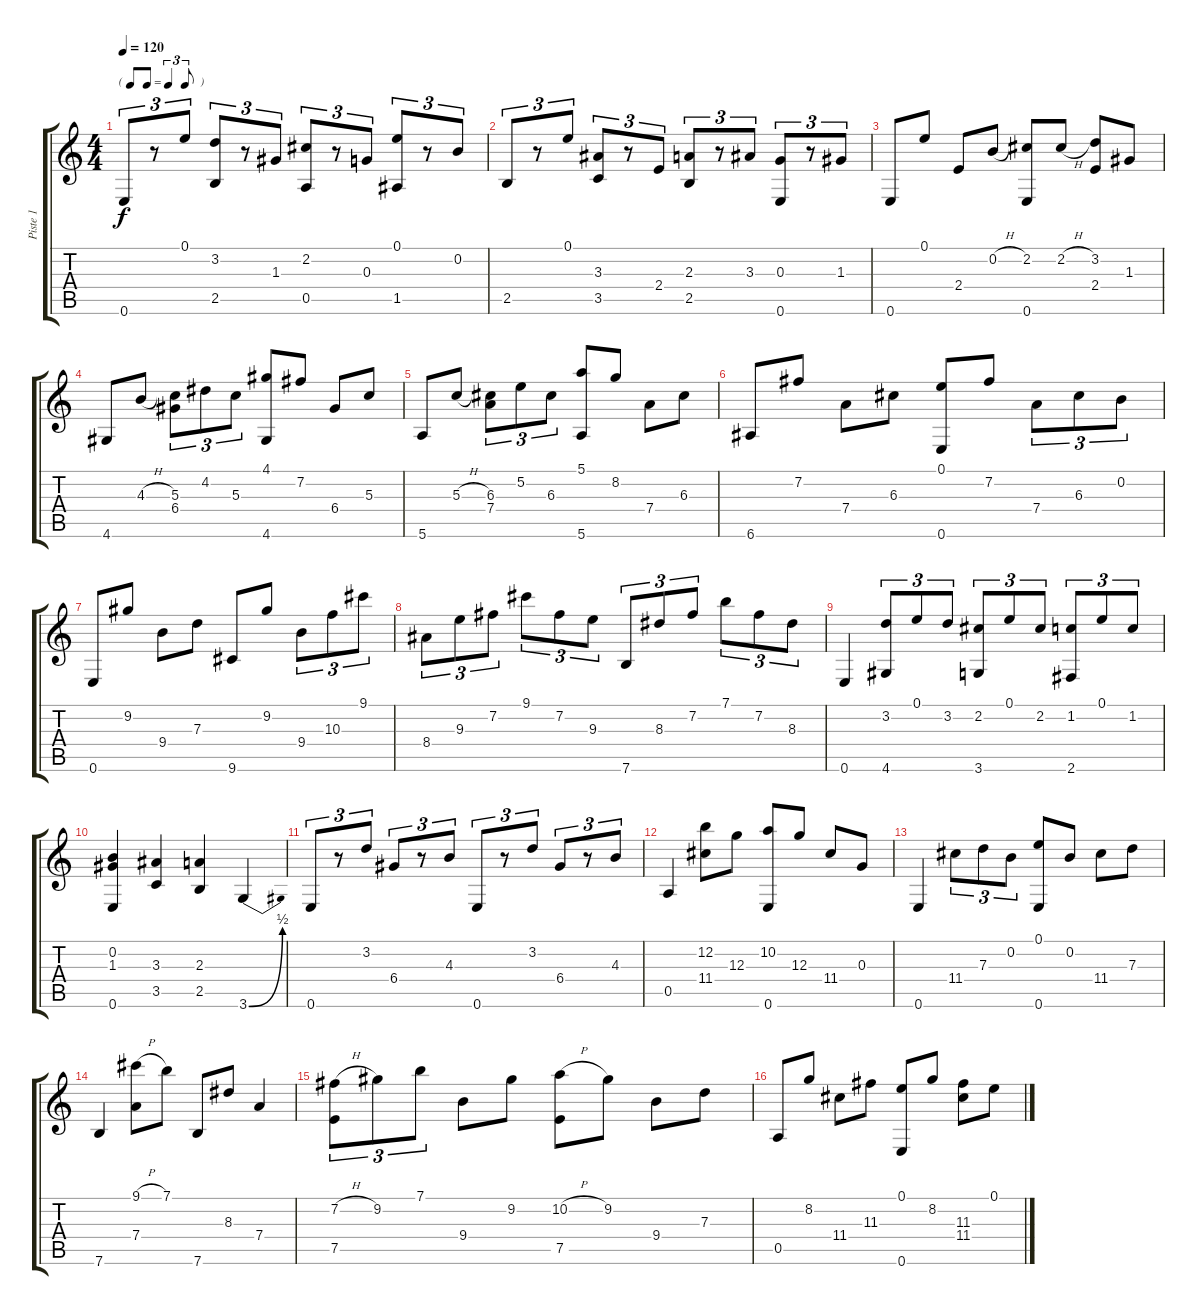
\track ("Piste 1" "Piste 1") {instrument acousticguitarnylon}
\staff {score tabs}
\tuning (E4 B3 G3 D3 A2 E2) {hide}
\ts (4 4)
\tf triplet8th
\tempo 120
\clef g2
\ks c
0.6.8{tu (3 2) dy f instrument acousticguitarnylon} r.8{tu (3 2)} 0.1.8{tu (3 2)} (3.2 2.5).8{tu (3 2)} r.8{tu (3 2)} 1.3.8{tu (3 2)} (2.2 0.5).8{tu (3 2)} r.8{tu (3 2)} 0.3.8{tu (3 2)} (0.1 1.5).8{tu (3 2)} r.8{tu (3 2)} 0.2.8{tu (3 2)} |
2.5.8{tu (3 2)} r.8{tu (3 2)} 0.1.8{tu (3 2)} (3.3 3.5).8{tu (3 2)} r.8{tu (3 2)} 2.4.8{tu (3 2)} (2.3 2.5).8{tu (3 2)} r.8{tu (3 2)} 3.3.8{tu (3 2)} (0.3 0.6).8{tu (3 2)} r.8{tu (3 2)} 1.3.8{tu (3 2)} |
0.6.8 0.1.8 2.4.8 0.2{h}.8 (2.2 0.6).8 2.2{h}.8 (3.2 2.4).8 1.3.8 |
4.6.8 4.3{h}.8 (5.3 6.4).8{tu (3 2)} 4.2.8{tu (3 2)} 5.3.8{tu (3 2)} (4.1 4.6).8 7.2.8 6.4.8 5.3.8 |
5.6.8 5.3{h}.8 (6.3 7.4).8{tu (3 2)} 5.2.8{tu (3 2)} 6.3.8{tu (3 2)} (5.1 5.6).8 8.2.8 7.4.8 6.3.8 |
6.6.8 7.2.8 7.4.8 6.3.8 (0.1 0.6).8 7.2.8 7.4.8{tu (3 2)} 6.3.8{tu (3 2)} 0.2.8{tu (3 2)} |
0.6.8 9.2.8 9.4.8 7.3.8 9.6.8 9.2.8 9.4.8{tu (3 2)} 10.3.8{tu (3 2)} 9.1.8{tu (3 2)} |
8.4.8{tu (3 2)} 9.3.8{tu (3 2)} 7.2.8{tu (3 2)} 9.1.8{tu (3 2)} 7.2.8{tu (3 2)} 9.3.8{tu (3 2)} 7.6.8{tu (3 2)} 8.3.8{tu (3 2)} 7.2.8{tu (3 2)} 7.1.8{tu (3 2)} 7.2.8{tu (3 2)} 8.3.8{tu (3 2)} |
0.6.4 (3.2 4.6).8{tu (3 2)} 0.1.8{tu (3 2)} 3.2.8{tu (3 2)} (2.2 3.6).8{tu (3 2)} 0.1.8{tu (3 2)} 2.2.8{tu (3 2)} (1.2 2.6).8{tu (3 2)} 0.1.8{tu (3 2)} 1.2.8{tu (3 2)} |
(0.2 1.3 0.6).4 (3.3 3.5).4 (2.3 2.5).4 3.6{be (bend 0 0 60 2)}.4 |
0.6.8{tu (3 2)} r.8{tu (3 2)} 3.2.8{tu (3 2)} 6.4.8{tu (3 2)} r.8{tu (3 2)} 4.3.8{tu (3 2)} 0.6.8{tu (3 2)} r.8{tu (3 2)} 3.2.8{tu (3 2)} 6.4.8{tu (3 2)} r.8{tu (3 2)} 4.3.8{tu (3 2)} |
0.5.4 (12.2 11.4).8 12.3.8 (10.2 0.6).8 12.3.8 11.4.8 0.3.8 |
0.6.4 11.4.8{tu (3 2)} 7.3.8{tu (3 2)} 0.2.8{tu (3 2)} (0.1 0.6).8 0.2.8 11.4.8 7.3.8 |
7.6.4 (9.1{h} 7.4).8 7.1.8 7.6.8 8.3.8 7.4.4 |
(7.2{h} 7.5).8{tu (3 2)} 9.2.8{tu (3 2)} 7.1.8{tu (3 2)} 9.4.8 9.2.8 (10.2{h} 7.5).8 9.2.8 9.4.8 7.3.8 |
0.5.8 8.2.8 11.4.8 11.3.8 (0.1 0.6).8 8.2.8 (11.3 11.4).8 0.1.8
